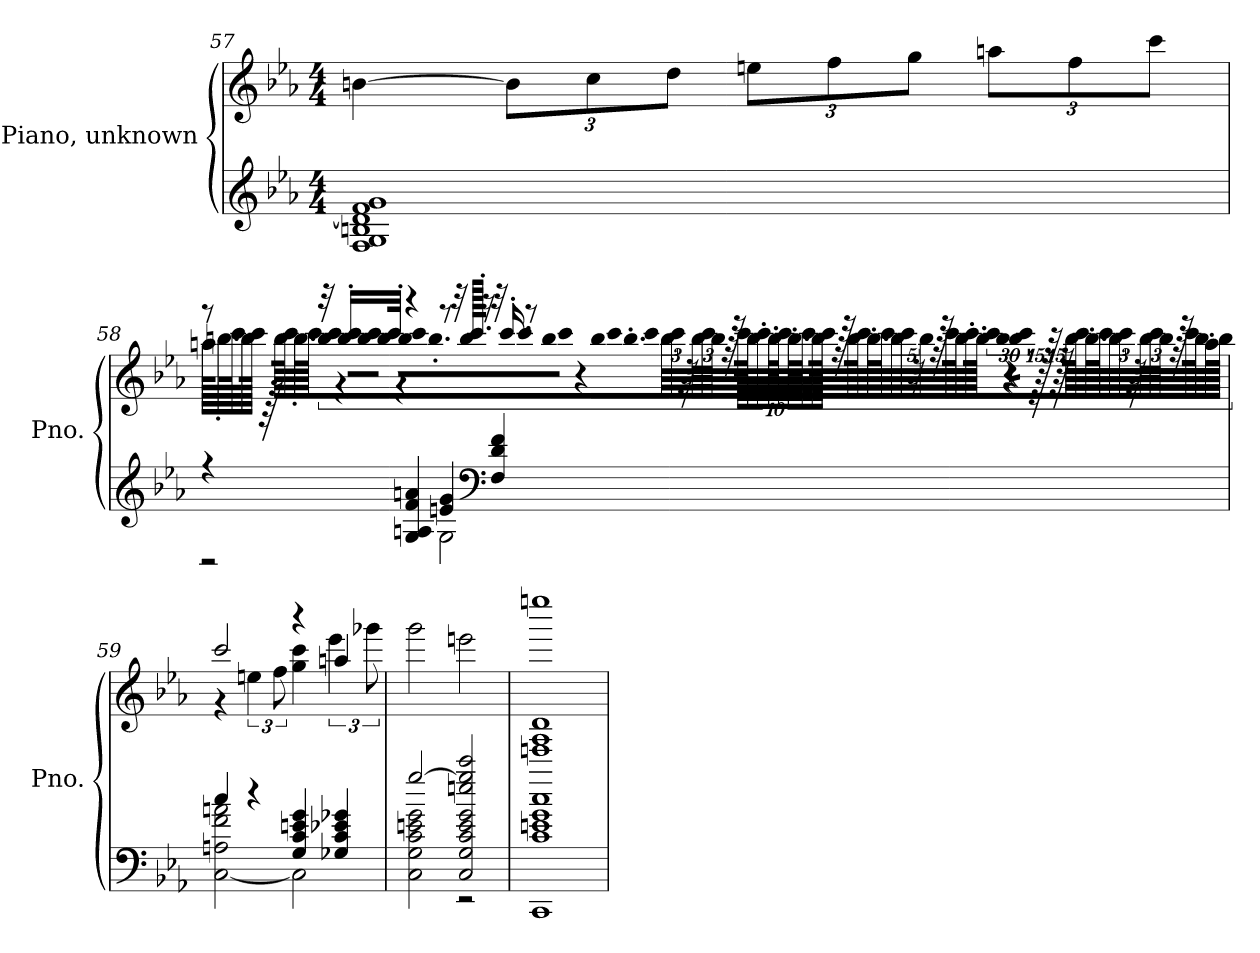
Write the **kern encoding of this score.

**kern	**kern
*part1	*part1
*staff2	*staff1
*I"Piano, unknown	*
*I'Pno.	*
*clefG2	*clefG2
*k[b-e-a-]	*k[b-e-a-]
*M4/4	*M4/4
=57	=57
1F 1G 1Bn 1d] 1f 1g	[4bn\
*	*Xbrackettup
.	12b\L]
.	12cc\
.	12dd\J
.	12een\L
.	12ff\
.	12gg\J
.	12aan\L
.	12ff\
.	12ccc\J
!!LO:LB:g=z
=58	=58
*^	*^
4r	2r	8r	128aan\KLLLL
.	.	.	64.bbn'\
.	.	.	128ccc\K
.	.	.	64bb\
.	.	.	128ccc\JJJJk
.	.	.	128r
.	.	.	64bb\LLLL
.	.	.	128ccc\K
.	.	.	64.bb'\
.	.	.	128ccc\K
*	*	*	*brackettup
!	!	!	!LO:N:vis=64
.	.	32r	640%9bb\
!	!	!	!LO:N:vis=64
.	.	.	640%9ccc\JJJJ
!	!	!	!LO:N:vis=64
.	.	.	640%9r
.	.	16bb'/LL	.
!	!	!	!LO:N:vis=64
.	.	.	640%9ccc\LLLL
!	!	!	!LO:N:vis=64
.	.	.	640%9bb\
!	!	!	!LO:N:vis=64
.	.	.	640%9ccc\
!	!	!	!LO:N:vis=64
.	.	.	640%9bb\JJJJ
.	.	32ccc'/JJk	.
!	!	!	!LO:N:vis=64
.	.	.	640%9r
!	!	!	!LO:N:vis=64
.	.	.	640%9bb\LLLL
4G/ 4An/ 4f/ 4an/	.	4r	.
.	.	.	128ccc\K
.	.	.	64.bb'\
.	.	.	128ccc\K
.	.	.	64bb\
.	.	.	128ccc\JJJJk
.	.	.	128r
.	.	.	64bb\LLLL
.	.	.	128ccc\K
.	.	.	64.bb'\
.	.	.	128ccc\K
.	.	.	96bb\
.	.	.	96ccc\JJJJ
.	.	.	96r
*	*	*	*Xbrackettup
.	.	.	96bb\LLLL
.	.	.	96ccc\
.	.	.	96bb\JJJJ
.	.	.	128r
.	.	.	64ccc\LLLL
.	.	.	128bb\K
.	.	.	64.ccc'\
.	.	.	128bb\L
4en/ 4g/	2G\	8r	.
.	.	.	128ccc\J
.	.	.	64.bb'\
.	.	.	128ccc\K
.	.	.	64bb\
.	.	.	128ccc\JJJJk
.	.	.	128r
.	.	.	64bb\LLLL
.	.	.	128ccc\K
.	.	.	64.bb'\
.	.	.	128ccc\K
.	.	32r	.
*	*	*	*brackettup
.	.	.	80bb\
.	.	.	80ccc\JJJJ
.	.	.	40r
.	.	128bb/KLLLL	.
.	.	64.ccc'/JJJJ	.
.	.	.	80bb\
.	.	16r	.
.	.	.	128r
.	.	.	64ccc\LLLL
.	.	.	128bb\K
.	.	.	64.ccc'\
.	.	.	128bb\L
*clefF4	*	*	*
4F/ 4d/ 4f/	.	32r	.
!	!	!	!LO:N:vis=256
.	.	.	1920%17ccc\
!	!	!	!LO:N:vis=256
.	.	.	1920%17bb\JJJJJ
!	!	!	!LO:N:vis=128
.	.	.	1920%17r
!	!	!	!LO:N:vis=64
.	.	.	960%17r
.	.	16.ccc'/	.
!	!	!	!LO:N:vis=256
.	.	.	1920%17bb\LLLLL
!	!	!	!LO:N:vis=256
.	.	.	1920%17ccc\JJJJJ
.	.	.	1920r
.	.	.	960%7r
.	.	.	64bb\LLLL
.	.	.	128ccc\K
.	.	.	64.bb'\
.	.	.	128ccc\K
.	.	8r	.
.	.	.	96bb\
.	.	.	96ccc\JJJJ
.	.	.	96r
.	.	.	96bb\LLLL
.	.	.	96ccc\
.	.	.	96bb\JJJJ
.	.	.	128r
.	.	.	64ccc\LLLL
.	.	.	128bb\K
.	.	.	64.aa'\
.	.	.	128bb\JJJJk
960ryy	960ryy	960ryy	.
!!LO:LB:g=z	!!
=59	=59	=59	=59
4cc/	[2C\ 2An\ 2f\ 2an\	2ccc/	4r
4r	.	.	6een\
.	.	.	12ff\
4G/ 4c/ 4en/ 4g/	2C\]	4r	4gg\ 4ccc\
4G-X/ 4c/ 4e-X/ 4g-X/	.	4aan/	6eee-\
.	.	.	12ggg-X\
*	*	*v	*v
=60	=60	=60
[2gg/	2C\ 2G\ 2c\ 2en\ 2g\	2ggg\
2C/ 2G/ 2c/ 2e/ 2g/ 2een/ 2gg/] 2ccc/	2r	2eeen\
*v	*v	*
=61	=61
1CC 1c 1en 1g 1cc 1eeen 1ggg 1cccc	1eeeen
=	=
*-	*-
